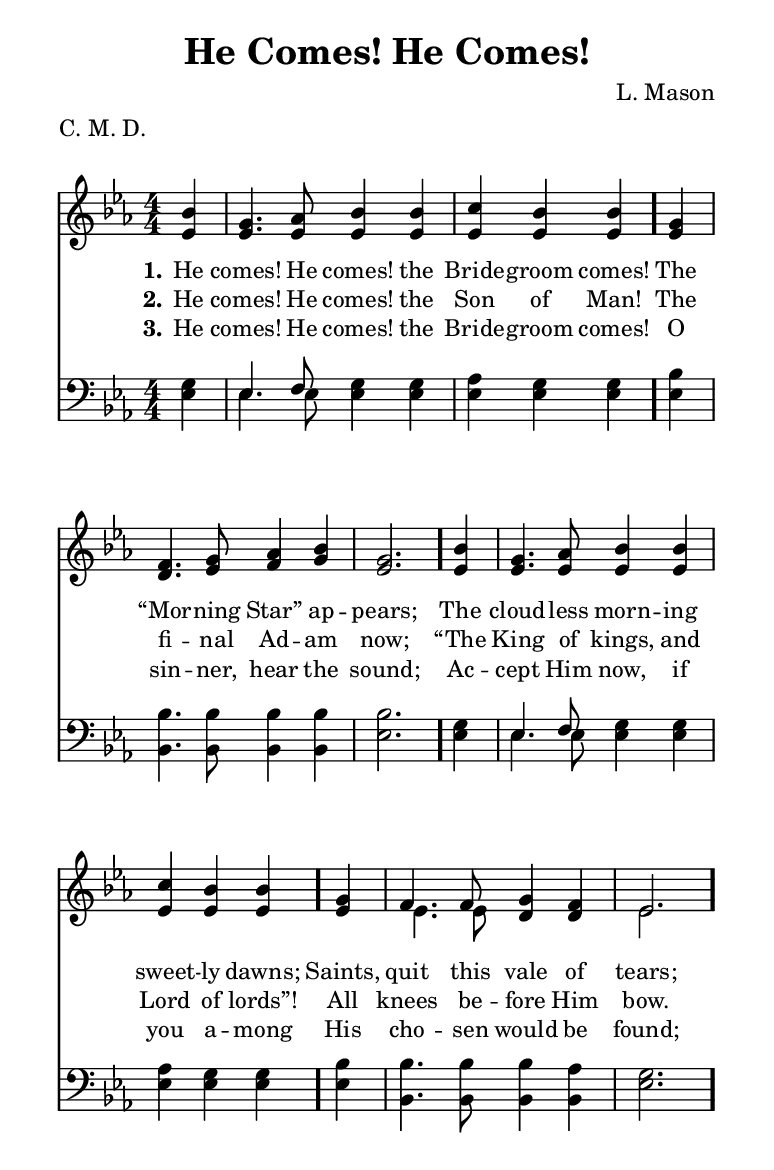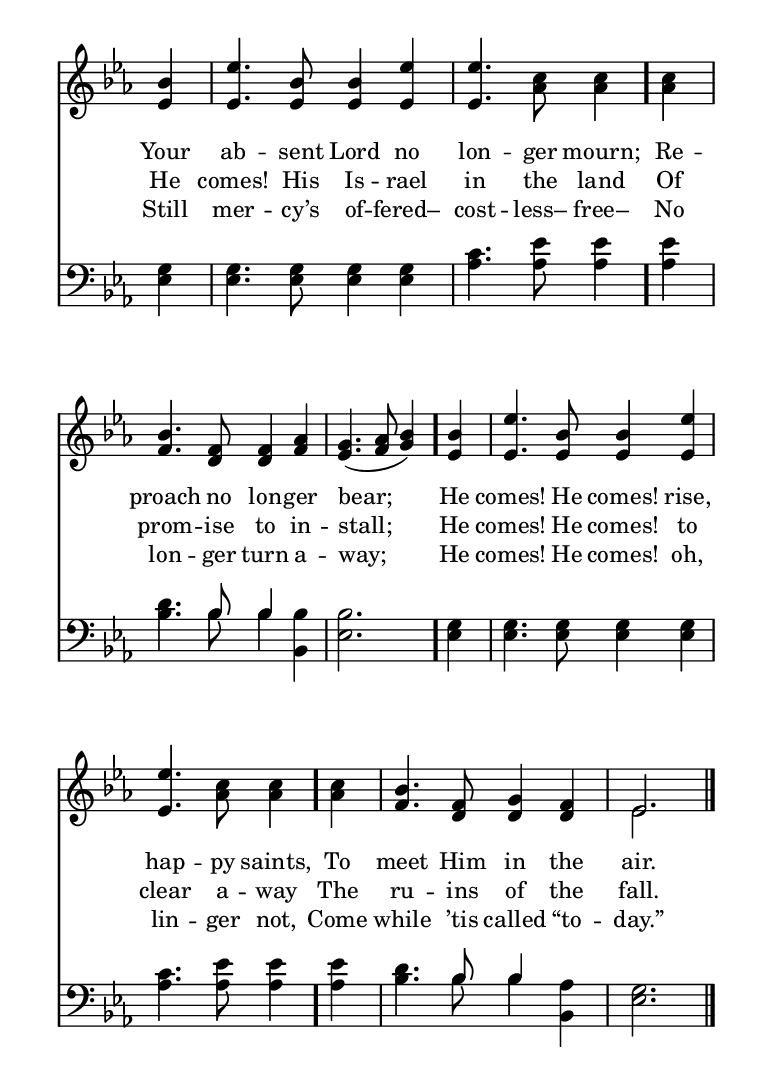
\include "common/global.ily"
\paper {
  \include "common/paper.ily"
}

\header{
  %gospel
  hymnnumber = "17"
  title = "He Comes! He Comes!"
  tunename = "Ostend"
  meter = "C. M. D."
  poet = ""
  composer = "L. Mason"
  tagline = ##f
}

% for fermata in MIDI
ta = { \tempo 4=80 }
tb = { \tempo 4=40 }

patternAA = { c4 | c4. c8 c4 c4 | c4 c4 c4    } % Line 1 / 3 all
patternAB = { c4 | c4. c8 c4 c4 | c4. c8 c4   } % Line 5 / 7 all
patternAC = { c4 | c4. c8 c4 c4 | c4.( c8 c4) } % Line 6 soprano / alto

patternBA = { c4 | c4. c8 c4 c4 c2. } % Line 2 / 4 / 8 all, Line 6 tenor / bass

global = {
  \include "common/overrides.ily"
  \override Staff.TimeSignature.style = #'numbered
  \time 4/4
  \override Score.MetronomeMark.transparent = ##t % hide all fermata changes too
  \ta
  \key ees \major
  \partial 4
  \autoBeamOff
}

notesSoprano = {
\global
\relative c'' {

  \changePitch \patternAA { bes  | g aes bes bes   | c bes bes }
  \changePitch \patternBA { g    | f g aes bes     | g         }
  \changePitch \patternAA { bes  | g aes bes bes   | c bes bes }
  \changePitch \patternBA { g    | f f g f         | ees       }

  \changePitch \patternAB { bes' | ees bes bes ees | ees c c   }
  \changePitch \patternAC { c    | bes f f aes     | g aes bes }
  \changePitch \patternAB { bes  | ees bes bes ees | ees c c   }
  \changePitch \patternBA { c    | bes f g f       | ees       }

  \bar "|."

}
}

notesAlto = {
\global
\relative e' {

  \changePitch \patternAA { ees | ees ees ees ees | ees ees ees }
  \changePitch \patternBA { ees | d ees f g       | ees         }
  \changePitch \patternAA { ees | ees ees ees ees | ees ees ees }
  \changePitch \patternBA { ees | ees ees d d     | ees         }

  \changePitch \patternAB { ees | ees ees ees ees | ees aes aes }
  \changePitch \patternAC { aes | f d d f         | ees f g     }
  \changePitch \patternAB { ees | ees ees ees ees | ees aes aes }
  \changePitch \patternBA { aes | f d d d         | ees         }

}
}

notesTenor = {
\global
\relative a {

  \changePitch \patternAA { g   | ees f g g       | aes g g   }
  \changePitch \patternBA { bes | bes bes bes bes | bes       }
  \changePitch \patternAA { g   | ees f g g       | aes g g   }
  \changePitch \patternBA { bes | bes bes bes aes | g         }

  \changePitch \patternAB { g   | g g g g         | c ees ees }
  \changePitch \patternBA { ees | d bes bes bes   | bes       }
  \changePitch \patternAB { g   | g g g g         | c ees ees }
  \changePitch \patternBA { ees | d bes bes aes   | g         }

}
}

notesBass = {
\global
\relative f {

  \changePitch \patternAA { ees | ees ees ees ees  | ees ees ees }
  \changePitch \patternBA { ees | bes bes bes bes  | ees         }
  \changePitch \patternAA { ees | ees ees ees ees  | ees ees ees }
  \changePitch \patternBA { ees | bes bes bes bes  | ees         }

  \changePitch \patternAB { ees | ees ees ees ees  | aes aes aes }
  \changePitch \patternBA { aes | bes bes bes bes, | ees         }
  \changePitch \patternAB { ees | ees ees ees ees  | aes aes aes }
  \changePitch \patternBA { aes | bes bes bes bes, | ees         }

}
}

wordsA = \lyricmode {
\set stanza = "1."

He comes! He comes! the Bride -- groom comes! \bar "."
The “Mor -- ning Star” ap -- pears; \bar "." \eogbreak
The cloud -- less morn -- ing sweet -- ly dawns; \bar "."
Saints, quit this vale of tears; \bar "." \eogbreak
Your ab -- sent Lord no lon -- ger mourn; \bar "."
Re -- proach no lon -- ger bear; \bar "." \eogbreak
He comes! He comes! rise, hap -- py saints, \bar "."
To meet Him in the air. \bar "." \eogbreak

}

wordsB = \lyricmode {
\set stanza = "2."

He comes! He comes! the Son of Man!
The fi -- nal Ad -- am now;
“The King of kings, and Lord of lords”!
All knees be -- fore Him bow.
He comes! His Is -- rael in the land
Of prom -- ise to in -- stall;
He comes! He comes! to clear a -- way
The ru -- ins of the fall.

}

wordsC = \lyricmode {
\set stanza = "3."

He comes! He comes! the Bride -- groom comes!
O sin -- ner, hear the sound;
Ac -- cept Him now, if you a -- mong
His cho -- sen would be found;
Still mer -- cy’s of -- fered– cost -- less– free–
No lon -- ger turn a -- way;
He comes! He comes! oh, lin -- ger not,
Come while ’tis called “to -- day.”

}

\score {
  \context ChoirStaff <<
    \context Staff = upper <<
      \set Staff.autoBeaming = ##f
      \set ChoirStaff.systemStartDelimiter = #'SystemStartBar
      \set ChoirStaff.printPartCombineTexts = ##f
      \partcombine #'(2 . 9) \notesSoprano \notesAlto
      \context NullVoice = sopranos { \voiceOne << \notesSoprano >> }
      \context NullVoice = altos { \voiceTwo << \notesAlto >> }
      \context Lyrics = one   \lyricsto sopranos \wordsA
      \context Lyrics = two   \lyricsto sopranos \wordsB
      \context Lyrics = three \lyricsto sopranos \wordsC
      %\context Lyrics = four  \lyricsto sopranos \wordsD
      %\context Lyrics = five  \lyricsto sopranos \wordsE
    >>
    \context Staff = men <<
      \set Staff.autoBeaming = ##f
      \clef bass
      \set ChoirStaff.printPartCombineTexts = ##f
      \partcombine #'(2 . 9) \notesTenor \notesBass
      \context NullVoice = tenors { \voiceOne << \notesTenor >> }
      \context NullVoice = basses { \voiceTwo << \notesBass >> }
    >>
  >>
  \layout {
    \include "common/layout.ily"
  }
  \midi{
    \include "common/midi.ily"
  }
}

\version "2.19.49"  % necessary for upgrading to future LilyPond versions.

% vi:set et ts=2 sw=2 ai nocindent syntax=lilypond:
